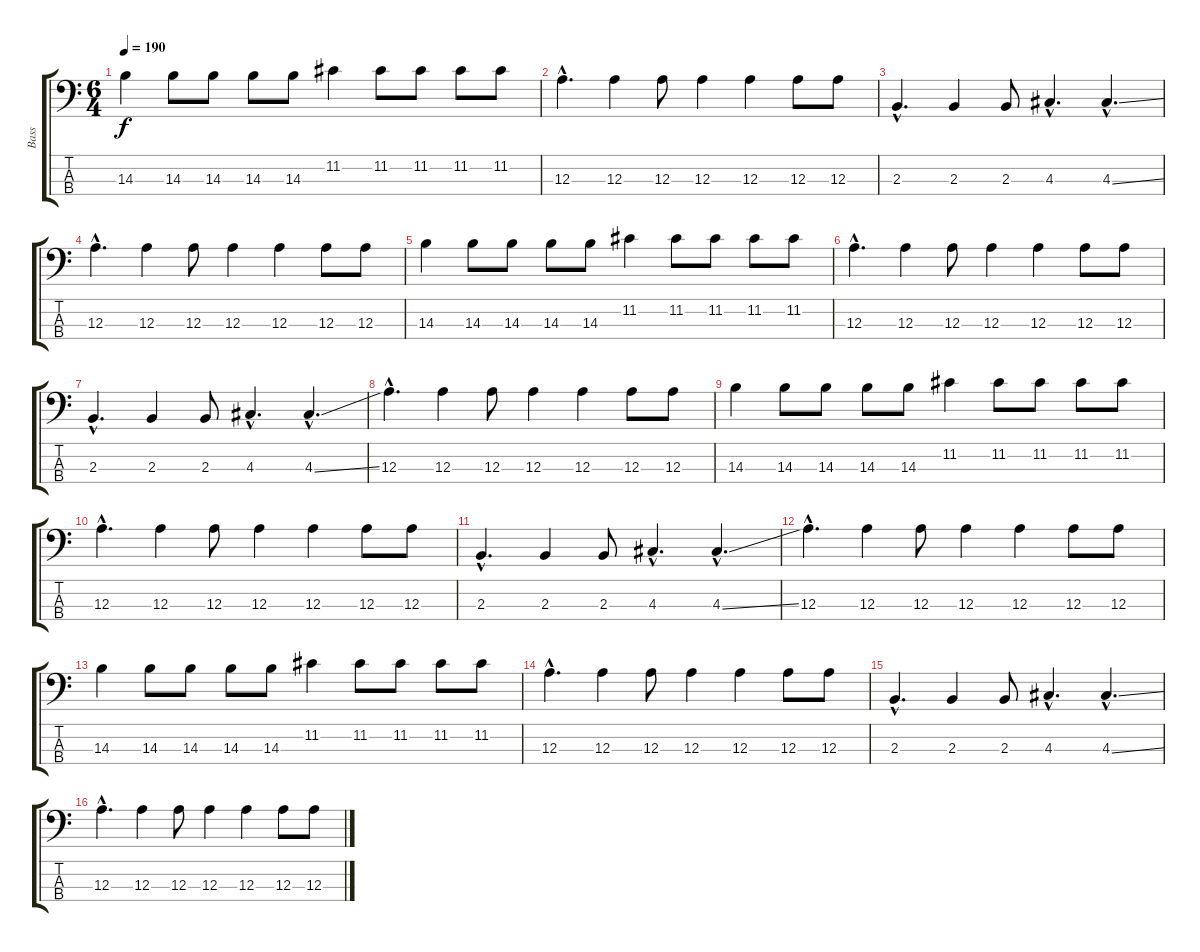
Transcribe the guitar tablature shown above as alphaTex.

\track ("Bass" "Bass") {instrument electricbassfinger}
\staff {score tabs}
\tuning (G2 D2 A1 E1) {hide}
\ts (6 4)
\tempo 190
\clef f4
\ks c
14.3.4{dy f} 14.3.8 14.3.8 14.3.8 14.3.8 11.2.4 11.2.8 11.2.8 11.2.8 11.2.8 |
12.3{hac}.4{d} 12.3.4 12.3.8 12.3.4 12.3.4 12.3.8 12.3.8 |
2.3{hac}.4{d} 2.3.4 2.3.8 4.3{hac}.4{d} 4.3{ss hac}.4{d} |
12.3{hac}.4{d} 12.3.4 12.3.8 12.3.4 12.3.4 12.3.8 12.3.8 |
14.3.4 14.3.8 14.3.8 14.3.8 14.3.8 11.2.4 11.2.8 11.2.8 11.2.8 11.2.8 |
12.3{hac}.4{d} 12.3.4 12.3.8 12.3.4 12.3.4 12.3.8 12.3.8 |
2.3{hac}.4{d} 2.3.4 2.3.8 4.3{hac}.4{d} 4.3{ss hac}.4{d} |
12.3{hac}.4{d} 12.3.4 12.3.8 12.3.4 12.3.4 12.3.8 12.3.8 |
14.3.4 14.3.8 14.3.8 14.3.8 14.3.8 11.2.4 11.2.8 11.2.8 11.2.8 11.2.8 |
12.3{hac}.4{d} 12.3.4 12.3.8 12.3.4 12.3.4 12.3.8 12.3.8 |
2.3{hac}.4{d} 2.3.4 2.3.8 4.3{hac}.4{d} 4.3{ss hac}.4{d} |
12.3{hac}.4{d} 12.3.4 12.3.8 12.3.4 12.3.4 12.3.8 12.3.8 |
14.3.4 14.3.8 14.3.8 14.3.8 14.3.8 11.2.4 11.2.8 11.2.8 11.2.8 11.2.8 |
12.3{hac}.4{d} 12.3.4 12.3.8 12.3.4 12.3.4 12.3.8 12.3.8 |
2.3{hac}.4{d} 2.3.4 2.3.8 4.3{hac}.4{d} 4.3{ss hac}.4{d} |
12.3{hac}.4{d} 12.3.4 12.3.8 12.3.4 12.3.4 12.3.8 12.3.8
